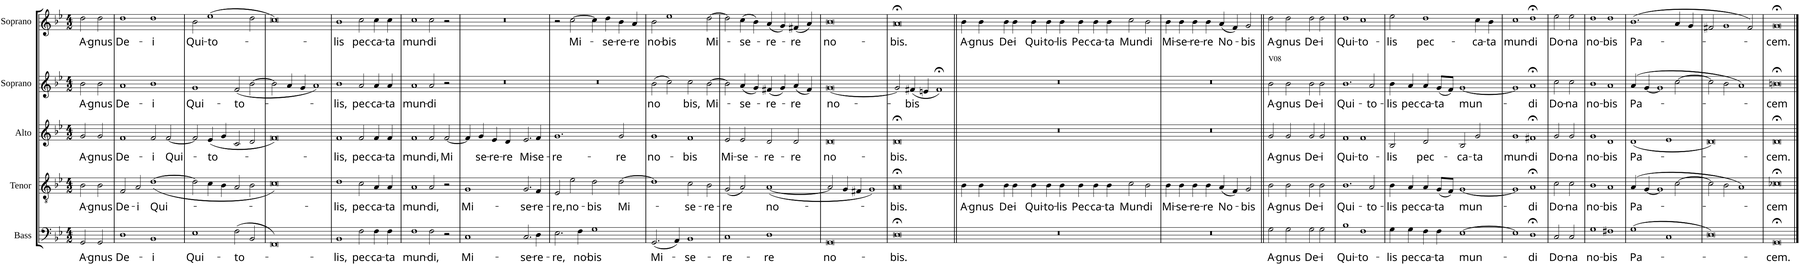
**kern	**text	**kern	**text	**kern	**text	**kern	**text	**kern	**text
*part5	*part5	*part4	*part4	*part3	*part3	*part2	*part2	*part1	*part1
*staff5	*staff5	*staff4	*staff4	*staff3	*staff3	*staff2	*staff2	*staff1	*staff1
*I"Bass	*	*I"Tenor	*	*I"Alto	*	*I"Soprano	*	*I"Soprano	*
*I'B.	*	*I'T.	*	*I'A.	*	*I'S.	*	*I'S.	*
*clefF4	*	*clefGv2	*	*clefG2	*	*clefG2	*	*clefG2	*
*k[b-e-]	*	*k[b-e-]	*	*k[b-e-]	*	*k[b-e-]	*	*k[b-e-]	*
*M4/2	*	*M4/2	*	*M4/2	*	*M4/2	*	*M4/2	*
=1	=1	=1	=1	=1	=1	=1	=1	=1	=1
!	!LO:LY:b	!	!LO:LY:b	!	!LO:LY:b	!	!LO:LY:b	!	!LO:LY:b
2GG/	A-	2B-\	A-	2g/	A-	2b-\	A-	2dd\	A-
!	!LO:LY:b	!	!LO:LY:b	!	!LO:LY:b	!	!LO:LY:b	!	!LO:LY:b
2GG/	-gnus	2B-\	-gnus	2g/	-gnus	2b-\	-gnus	2dd\	-gnus
=2	=2	=2	=2	=2	=2	=2	=2	=2	=2
!	!LO:LY:b	!	!LO:LY:b	!	!LO:LY:b	!	!LO:LY:b	!	!LO:LY:b
1D	De-	2F/	De-	1f	De-	1a	De-	1dd	De-
!	!	!	!LO:LY:b	!	!	!	!	!	!
.	.	2A/	-i	.	.	.	.	.	.
!	!LO:LY:b	!	!LO:LY:b	!	!LO:LY:b	!	!LO:LY:b	!	!LO:LY:b
1BB-	-i	(<[1d	Qui-	2f/	-i	1b-	-i	1dd	-i
!	!	!	!	!	!LO:LY:b	!	!	!	!
.	.	.	.	[2f/	Qui-	.	.	.	.
=3	=3	=3	=3	=3	=3	=3	=3	=3	=3
!	!LO:LY:b	!	!	!	!	!	!LO:LY:b	!	!LO:LY:b
1E-	Qui-	2d\]	.	2f/]	.	1g	Qui-	2b-\	Qui-
!	!	!	!	!	!LO:LY:b	!	!	!	!LO:LY:b
.	.	4c\	.	(4e-/	-to-	.	.	(1ee-	-to-
.	.	4B-\	.	4g/	.	.	.	.	.
!	!LO:LY:b	!	!	!	!	!	!LO:LY:b	!	!
(2F\	-to-	2A/	.	2c/	.	(<2f/	-to-	.	.
2BB-/	.	2B-\	.	2d/	.	[2b-\	.	2dd\	.
=4	=4	=4	=4	=4	=4	=4	=4	=4	=4
0FF)	.	0c)	.	0f)	.	2b-\]	.	0cc)	.
.	.	.	.	.	.	4a/	.	.	.
.	.	.	.	.	.	4g/	.	.	.
.	.	.	.	.	.	1a)	.	.	.
=5	=5	=5	=5	=5	=5	=5	=5	=5	=5
!	!LO:LY:b	!	!LO:LY:b	!	!LO:LY:b	!	!LO:LY:b	!	!LO:LY:b
1BB-	-lis,	1d	-lis,	1f	-lis,	1b-	-lis,	1b-	-lis
!	!LO:LY:b	!	!LO:LY:b	!	!LO:LY:b	!	!LO:LY:b	!	!LO:LY:b
2F\	pec-	2c\	pec-	2f/	pec-	2a/	pec-	2cc\	pec-
!	!LO:LY:b	!	!LO:LY:b	!	!LO:LY:b	!	!LO:LY:b	!	!LO:LY:b
4F\	-ca-	4A/	-ca-	4f/	-ca-	4a/	-ca-	4cc\	-ca-
!	!LO:LY:b	!	!LO:LY:b	!	!LO:LY:b	!	!LO:LY:b	!	!LO:LY:b
4F\	-ta	4A/	-ta	4f/	-ta	4a/	-ta	4cc\	-ta
=6	=6	=6	=6	=6	=6	=6	=6	=6	=6
!	!LO:LY:b	!	!LO:LY:b	!	!LO:LY:b	!	!LO:LY:b	!	!LO:LY:b
1F	mun-	1A	mun-	1f	mun-	1a	mun-	1cc	mun-
!	!LO:LY:b	!	!LO:LY:b	!	!LO:LY:b	!	!LO:LY:b	!	!LO:LY:b
2F\	-di,	2A/	-di,	2f/	-di,	2a/	-di	2cc\	-di
!	!	!	!	!	!LO:LY:b	!	!	!	!
2r	.	2r	.	[2f/	Mi	2r	.	2r	.
=7	=7	=7	=7	=7	=7	=7	=7	=7	=7
!	!LO:LY:b	!	!LO:LY:b	!	!	!	!	!	!
1C	Mi-	1G	Mi-	4f/]	.	0r	.	0r	.
!	!	!	!	!	!LO:LY:b	!	!	!	!
.	.	.	.	4g/	-se-	.	.	.	.
!	!	!	!	!	!LO:LY:b	!	!	!	!
.	.	.	.	4e-/	-re-	.	.	.	.
!	!	!	!	!	!LO:LY:b	!	!	!	!
.	.	.	.	4d/	-re	.	.	.	.
!	!LO:LY:b	!	!LO:LY:b	!	!LO:LY:b	!	!	!	!
2.C/	-se-	2.G/	-se-	2.e-/	Mi-	.	.	.	.
!	!LO:LY:b	!	!LO:LY:b	!	!LO:LY:b	!	!	!	!
4D\	-re-	4F/	-re-	4f/	-se-	.	.	.	.
=8	=8	=8	=8	=8	=8	=8	=8	=8	=8
!	!LO:LY:b	!	!LO:LY:b	!	!LO:LY:b	!	!	!	!
2.E-\	-re,	2E-/	-re,	1.g	-re-	0r	.	2r	.
!	!	!	!LO:LY:b	!	!	!	!	!	!LO:LY:b
.	.	2e-\	no-	.	.	.	.	[2cc\	Mi-
!	!LO:LY:b	!	!	!	!	!	!	!	!
4F\	no-	.	.	.	.	.	.	.	.
!	!LO:LY:b	!	!LO:LY:b	!	!	!	!	!	!
1G	-bis	2d\	-bis	.	.	.	.	4cc\]	.
!	!	!	!	!	!	!	!	!	!LO:LY:b
.	.	.	.	.	.	.	.	4dd\	-se-
!	!	!	!LO:LY:b	!	!LO:LY:b	!	!	!	!LO:LY:b
.	.	[2d\	Mi-	2g/	-re	.	.	4b-\	-re-
!	!	!	!	!	!	!	!	!	!LO:LY:b
.	.	.	.	.	.	.	.	4a/	-re
=9	=9	=9	=9	=9	=9	=9	=9	=9	=9
!	!LO:LY:b	!	!	!	!LO:LY:b	!	!LO:LY:b	!	!LO:LY:b
(2.GG/	Mi-	1d]	.	1g	no-	(2b-\	no	2b-\	no-
!	!	!	!	!	!	!	!	!	!LO:LY:b
.	.	.	.	.	.	2cc\)	.	1ee-	-bis
4AA/)	.	.	.	.	.	.	.	.	.
!	!LO:LY:b	!	!LO:LY:b	!	!LO:LY:b	!	!LO:LY:b	!	!
1BB-	-se-	2c\	-se-	1f	-bis	2cc\	bis,	.	.
!	!	!	!LO:LY:b	!	!	!	!LO:LY:b	!	!LO:LY:b
.	.	2B-\	-re-	.	.	[2b-\	Mi-	[2dd\	Mi-
=10	=10	=10	=10	=10	=10	=10	=10	=10	=10
!	!LO:LY:b	!	!LO:LY:b	!	!LO:LY:b	!	!	!	!
1C	-re-	(2G/	-re	2e-/	Mi-	2b-\]	.	2dd\]	.
!	!	!	!	!	!LO:LY:b	!	!LO:LY:b	!	!LO:LY:b
.	.	2A/)	.	2e-/	-se-	(4a/	-se-	(4cc\	-se-
.	.	.	.	.	.	4g/)	.	4b-\)	.
!	!LO:LY:b	!	!LO:LY:b	!	!LO:LY:b	!	!LO:LY:b	!	!LO:LY:b
1D	-re	([1A	no-	2d/	-re-	(4f#X/	-re-	(4a/	-re-
.	.	.	.	.	.	4g/)	.	4g/)	.
!	!	!	!	!	!LO:LY:b	!	!LO:LY:b	!	!LO:LY:b
.	.	.	.	2d/	-re	(4a/	-re	(4f#X/	-re
.	.	.	.	.	.	4f#/)	.	4a/)	.
=11	=11	=11	=11	=11	=11	=11	=11	=11	=11
!	!LO:LY:b	!	!	!	!LO:LY:b	!	!LO:LY:b	!	!LO:LY:b
0GG	no-	2A/]	.	0d	no-	[0g	no-	0b-	no-
.	.	4G/	.	.	.	.	.	.	.
.	.	4F#X/	.	.	.	.	.	.	.
.	.	1G)	.	.	.	.	.	.	.
=12	=12	=12	=12	=12	=12	=12	=12	=12	=12
!	!LO:LY:b	!	!LO:LY:b	!	!LO:LY:b	!	!	!	!LO:LY:b
0D;<	-bis.	0A;<	-bis.	0d;<	-bis.	2g/]	.	0a;<	-bis.
!	!	!	!	!	!	!	!LO:LY:b	!	!
.	.	.	.	.	.	(4f#X/	-bis	.	.
.	.	.	.	.	.	4en/	.	.	.
.	.	.	.	.	.	1f#;<)	.	.	.
=13||	=13||	=13||	=13||	=13||	=13||	=13||	=13||	=13||	=13||
!	!	!	!LO:LY:b	!	!	!	!	!	!LO:LY:b
0r	.	4B-\	A-	0r	.	0r	.	4b-\	A-
!	!	!	!LO:LY:b	!	!	!	!	!	!LO:LY:b
.	.	4B-\	-gnus	.	.	.	.	4b-\	-gnus
!	!	!	!LO:LY:b	!	!	!	!	!	!LO:LY:b
.	.	4B-\	De-	.	.	.	.	4b-\	De-
!	!	!	!LO:LY:b	!	!	!	!	!	!LO:LY:b
.	.	4B-\	-i	.	.	.	.	4b-\	-i
!	!	!	!LO:LY:b	!	!	!	!	!	!LO:LY:b
.	.	4B-\	Qui-	.	.	.	.	4b-\	Qui-
!	!	!	!LO:LY:b	!	!	!	!	!	!LO:LY:b
.	.	4B-\	-to-	.	.	.	.	4b-\	-to-
!	!	!	!LO:LY:b	!	!	!	!	!	!LO:LY:b
.	.	4B-\	-lis	.	.	.	.	4b-\	-lis
!	!	!	!LO:LY:b	!	!	!	!	!	!LO:LY:b
.	.	4B-\	Pec-	.	.	.	.	4b-\	Pec-
!	!	!	!LO:LY:b	!	!	!	!	!	!LO:LY:b
1.ryy	.	4B-\	-ca-	1.ryy	.	1.ryy	.	4b-\	-ca-
!	!	!	!LO:LY:b	!	!	!	!	!	!LO:LY:b
.	.	4B-\	-ta	.	.	.	.	4b-\	-ta
!	!	!	!LO:LY:b	!	!	!	!	!	!LO:LY:b
.	.	2c\	Mun-	.	.	.	.	2cc\	Mun-
!	!	!	!LO:LY:b	!	!	!	!	!	!LO:LY:b
.	.	2B-\	-di	.	.	.	.	2b-\	-di
=14	=14	=14	=14	=14	=14	=14	=14	=14	=14
!	!	!	!LO:LY:b	!	!	!	!	!	!LO:LY:b
0r	.	4B-\	Mi-	0r	.	0r	.	4b-\	Mi-
!	!	!	!LO:LY:b	!	!	!	!	!	!LO:LY:b
.	.	4B-\	-se-	.	.	.	.	4b-\	-se-
!	!	!	!LO:LY:b	!	!	!	!	!	!LO:LY:b
.	.	4B-\	-re-	.	.	.	.	4b-\	-re-
!	!	!	!LO:LY:b	!	!	!	!	!	!LO:LY:b
.	.	4B-\	-re	.	.	.	.	4b-\	-re
!	!	!	!LO:LY:b	!	!	!	!	!	!LO:LY:b
.	.	(4A/	No-	.	.	.	.	(4a/	No-
.	.	4F/)	.	.	.	.	.	4f/)	.
!	!	!	!LO:LY:b	!	!	!	!	!	!LO:LY:b
.	.	2G/	-bis	.	.	.	.	2g/	-bis
=15||	=15||	=15||	=15||	=15||	=15||	=15||	=15||	=15||	=15||
!	!	!	!	!	!	!LO:TX:a:t=V08	!	!	!
!	!LO:LY:b	!	!LO:LY:b	!	!LO:LY:b	!	!LO:LY:b	!	!LO:LY:b
2G\	A-	2B-\	A-	2g/	A-	2b-\	A-	2dd\	A-
!	!LO:LY:b	!	!LO:LY:b	!	!LO:LY:b	!	!LO:LY:b	!	!LO:LY:b
2G\	-gnus	2B-\	-gnus	2g/	-gnus	2b-\	-gnus	2dd\	-gnus
!	!LO:LY:b	!	!LO:LY:b	!	!LO:LY:b	!	!LO:LY:b	!	!LO:LY:b
2G\	De-	2B-\	De-	2g/	De-	2b-\	De-	2dd\	De-
!	!LO:LY:b	!	!LO:LY:b	!	!LO:LY:b	!	!LO:LY:b	!	!LO:LY:b
2G\	-i	2B-\	-i	2g/	-i	2b-\	-i	2dd\	-i
=16	=16	=16	=16	=16	=16	=16	=16	=16	=16
!	!LO:LY:b	!	!LO:LY:b	!	!LO:LY:b	!	!LO:LY:b	!	!LO:LY:b
1B-	Qui-	1.B-	Qui-	1f	Qui-	1.b-	Qui-	1dd	Qui-
!	!LO:LY:b	!	!	!	!LO:LY:b	!	!	!	!LO:LY:b
1F	-to-	.	.	1f	-to-	.	.	1cc	-to-
!	!	!	!LO:LY:b	!	!	!	!LO:LY:b	!	!
.	.	2A/	-to-	.	.	2a/	-to-	.	.
=17	=17	=17	=17	=17	=17	=17	=17	=17	=17
!	!LO:LY:b	!	!LO:LY:b	!	!LO:LY:b	!	!LO:LY:b	!	!LO:LY:b
4G\	-lis	4B-\	-lis	2B-/	-lis	4b-\	-lis	2ee-\	-lis
!	!LO:LY:b	!	!LO:LY:b	!	!	!	!LO:LY:b	!	!
4G\	pec-	4A/	pec-	.	.	4a/	pec-	.	.
!	!LO:LY:b	!	!LO:LY:b	!	!LO:LY:b	!	!LO:LY:b	!	!LO:LY:b
4F\	-ca-	4A/	-ca-	2d/	pec-	4a/	-ca-	1dd	pec-
!	!LO:LY:b	!	!LO:LY:b	!	!	!	!LO:LY:b	!	!
4F\	-ta	(8G/L	-ta	.	.	(8g/L	-ta	.	.
.	.	8F/J)	.	.	.	8f/J)	.	.	.
!	!LO:LY:b	!	!LO:LY:b	!	!LO:LY:b	!	!LO:LY:b	!	!
[1E-	mun-	[1G	mun-	2B-/	-ca-	[1g	mun-	.	.
!	!	!	!	!	!LO:LY:b	!	!	!	!LO:LY:b
.	.	.	.	2g/	-ta	.	.	4cc\	-ca-
!	!	!	!	!	!	!	!	!	!LO:LY:b
.	.	.	.	.	.	.	.	4b-\	-ta
=18	=18	=18	=18	=18	=18	=18	=18	=18	=18
!	!	!	!	!	!LO:LY:b	!	!	!	!LO:LY:b
1E-]	.	1G]	.	1g	mun-	1g]	.	1cc	mun-
!	!LO:LY:b	!	!LO:LY:b	!	!LO:LY:b	!	!LO:LY:b	!	!LO:LY:b
1D;<	-di	1A;<	-di	1f#X;<	-di	1a;<	-di	1dd;<	-di
=19	=19	=19	=19	=19	=19	=19	=19	=19	=19
!	!LO:LY:b	!	!LO:LY:b	!	!LO:LY:b	!	!LO:LY:b	!	!LO:LY:b
2C/	Do-	2c\	Do-	2g/	Do-	2cc\	Do-	2ee-\	Do-
!	!LO:LY:b	!	!LO:LY:b	!	!LO:LY:b	!	!LO:LY:b	!	!LO:LY:b
2C/	-na	2c\	-na	2g/	-na	2cc\	-na	2ee-\	-na
=20	=20	=20	=20	=20	=20	=20	=20	=20	=20
!	!LO:LY:b	!	!LO:LY:b	!	!LO:LY:b	!	!LO:LY:b	!	!LO:LY:b
1G	no-	1B-	no-	1g	no-	1b-	no-	1dd	no-
!	!LO:LY:b	!	!LO:LY:b	!	!LO:LY:b	!	!LO:LY:b	!	!LO:LY:b
1F#X	-bis	1A	-bis	1d	-bis	1a	-bis	1dd	-bis
=21	=21	=21	=21	=21	=21	=21	=21	=21	=21
!	!LO:LY:b	!	!LO:LY:b	!	!LO:LY:b	!	!LO:LY:b	!	!LO:LY:b
(1G	Pa-	(4A/	Pa-	(1d	Pa-	(4a/	Pa-	(1.b-	Pa-
.	.	[4G/	.	.	.	[4g/	.	.	.
.	.	1G]	.	.	.	1g]	.	.	.
1C	.	.	.	1e-	.	.	.	.	.
.	.	[2c\	.	.	.	[2cc\	.	4a/	.
.	.	.	.	.	.	.	.	4g/	.
=22	=22	=22	=22	=22	=22	=22	=22	=22	=22
0D)	.	2c\]	.	0d)	.	2cc\]	.	2f#X/	.
.	.	2B-\	.	.	.	2b-\	.	1g	.
.	.	1A)	.	.	.	1a)	.	.	.
.	.	.	.	.	.	.	.	2f#/)	.
=23	=23	=23	=23	=23	=23	=23	=23	=23	=23
!	!LO:LY:b	!	!LO:LY:b	!	!LO:LY:b	!	!LO:LY:b	!	!LO:LY:b
0GG;<	-cem.	0c-X;<	-cem	0d;<	-cem.	0bn;<	-cem	0g;<	-cem.
==	==	==	==	==	==	==	==	==	==
*-	*-	*-	*-	*-	*-	*-	*-	*-	*-
